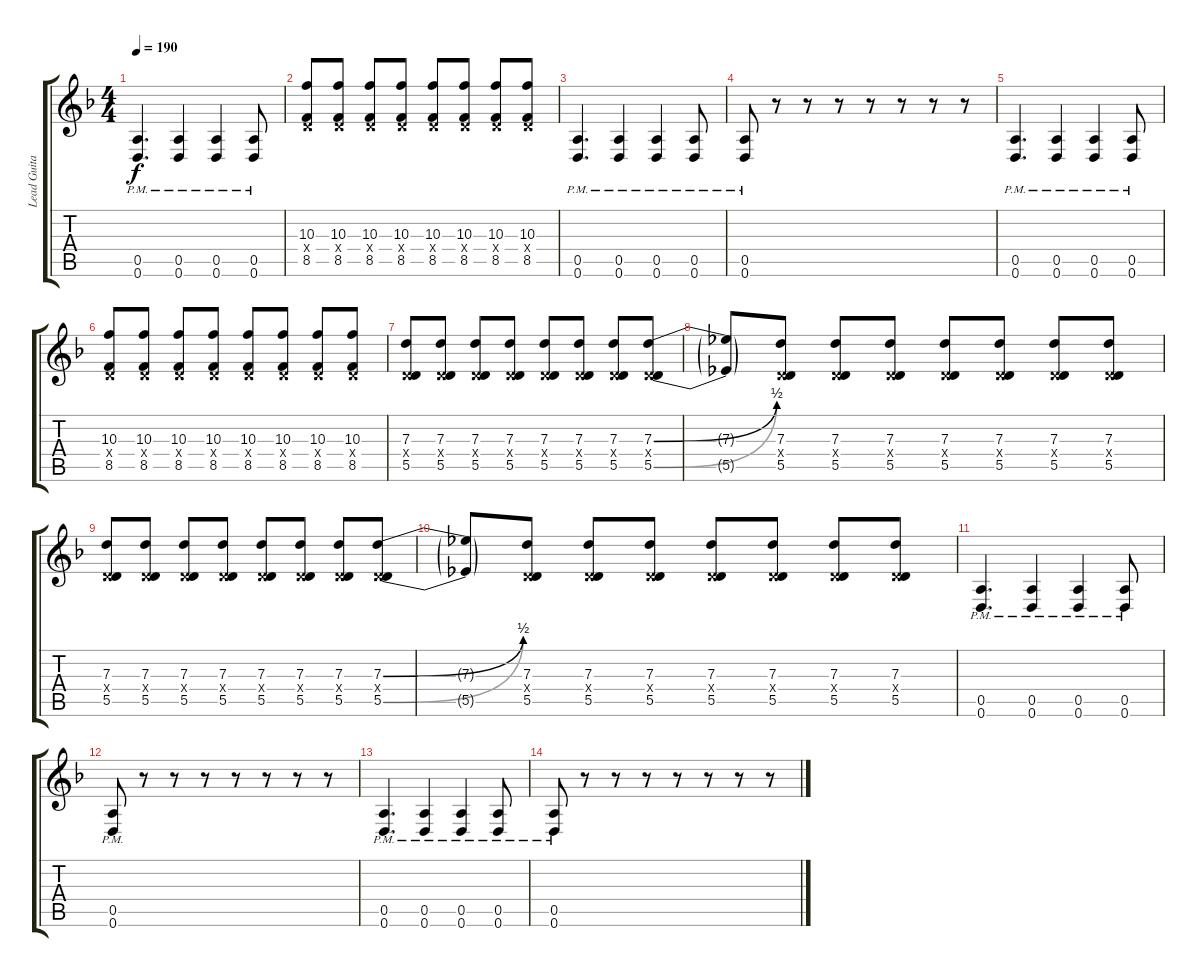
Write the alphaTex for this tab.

\track ("Lead Guitar (Chris)" "Lead Guita") {instrument distortionguitar}
\staff {score tabs}
\tuning (E4 B3 G3 D3 A2 D2) {hide}
\ts (4 4)
\tempo 190
\clef g2
\ks dminor
(0.5{pm} 0.6{pm}).4{d dy f} (0.5{pm} 0.6{pm}).4 (0.5{pm} 0.6{pm}).4 (0.5{pm} 0.6{pm}).8 |
(10.3 0.4{x} 8.5).8 (10.3 0.4{x} 8.5).8 (10.3 0.4{x} 8.5).8 (10.3 0.4{x} 8.5).8 (10.3 0.4{x} 8.5).8 (10.3 0.4{x} 8.5).8 (10.3 0.4{x} 8.5).8 (10.3 0.4{x} 8.5).8 |
(0.5{pm} 0.6{pm}).4{d} (0.5{pm} 0.6{pm}).4 (0.5{pm} 0.6{pm}).4 (0.5{pm} 0.6{pm}).8 |
(0.5{pm} 0.6{pm}).8 r.8 r.8 r.8 r.8 r.8 r.8 r.8 |
(0.5{pm} 0.6{pm}).4{d} (0.5{pm} 0.6{pm}).4 (0.5{pm} 0.6{pm}).4 (0.5{pm} 0.6{pm}).8 |
(10.3 0.4{x} 8.5).8 (10.3 0.4{x} 8.5).8 (10.3 0.4{x} 8.5).8 (10.3 0.4{x} 8.5).8 (10.3 0.4{x} 8.5).8 (10.3 0.4{x} 8.5).8 (10.3 0.4{x} 8.5).8 (10.3 0.4{x} 8.5).8 |
(7.3 0.4{x} 5.5).8 (7.3 0.4{x} 5.5).8 (7.3 0.4{x} 5.5).8 (7.3 0.4{x} 5.5).8 (7.3 0.4{x} 5.5).8 (7.3 0.4{x} 5.5).8 (7.3 0.4{x} 5.5).8 (7.3{be (bend 0 0 60 2)} 0.4{x} 5.5{be (bend 0 0 60 2)}).8 |
(7.3{t} 5.5{t}).8 (7.3 0.4{x} 5.5).8 (7.3 0.4{x} 5.5).8 (7.3 0.4{x} 5.5).8 (7.3 0.4{x} 5.5).8 (7.3 0.4{x} 5.5).8 (7.3 0.4{x} 5.5).8 (7.3 0.4{x} 5.5).8 |
(7.3 0.4{x} 5.5).8 (7.3 0.4{x} 5.5).8 (7.3 0.4{x} 5.5).8 (7.3 0.4{x} 5.5).8 (7.3 0.4{x} 5.5).8 (7.3 0.4{x} 5.5).8 (7.3 0.4{x} 5.5).8 (7.3{be (bend 0 0 60 2)} 0.4{x} 5.5{be (bend 0 0 60 2)}).8 |
(7.3{t} 5.5{t}).8 (7.3 0.4{x} 5.5).8 (7.3 0.4{x} 5.5).8 (7.3 0.4{x} 5.5).8 (7.3 0.4{x} 5.5).8 (7.3 0.4{x} 5.5).8 (7.3 0.4{x} 5.5).8 (7.3 0.4{x} 5.5).8 |
(0.5{pm} 0.6{pm}).4{d} (0.5{pm} 0.6{pm}).4 (0.5{pm} 0.6{pm}).4 (0.5{pm} 0.6{pm}).8 |
(0.5{pm} 0.6{pm}).8 r.8 r.8 r.8 r.8 r.8 r.8 r.8 |
(0.5{pm} 0.6{pm}).4{d} (0.5{pm} 0.6{pm}).4 (0.5{pm} 0.6{pm}).4 (0.5{pm} 0.6{pm}).8 |
(0.5{pm} 0.6{pm}).8 r.8 r.8 r.8 r.8 r.8 r.8 r.8
